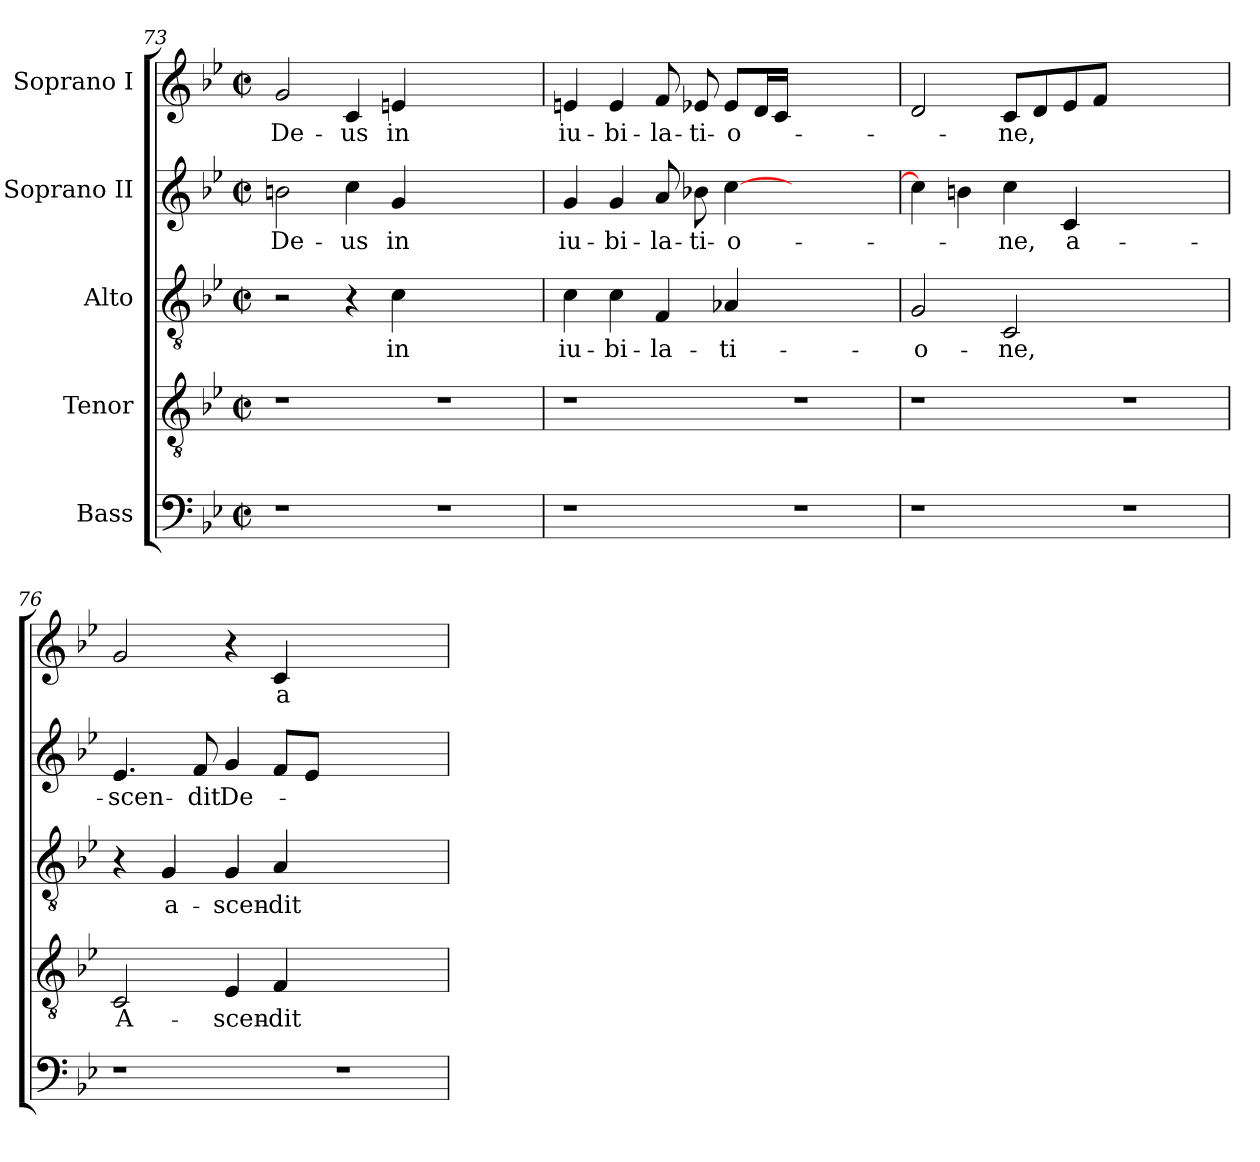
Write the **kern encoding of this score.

**kern	**kern	**text	**kern	**text	**kern	**text	**kern	**text
*part5	*part4	*part4	*part3	*part3	*part2	*part2	*part1	*part1
*staff5	*staff4	*staff4	*staff3	*staff3	*staff2	*staff2	*staff1	*staff1
*I"Bass	*I"Tenor	*	*I"Alto	*	*I"Soprano II	*	*I"Soprano I	*
*clefF4	*clefGv2	*	*clefGv2	*	*clefG2	*	*clefG2	*
*	*ITrd7c12	*	*	*	*	*	*	*
*k[b-e-]	*k[b-e-]	*	*k[b-e-]	*	*k[b-e-]	*	*k[b-e-]	*
*B-:	*B-:	*	*B-:	*	*B-:	*	*B-:	*
*M2/2	*M2/2	*	*M2/2	*	*M2/2	*	*M2/2	*
*met(c|)	*met(c|)	*	*met(c|)	*	*met(c|)	*	*met(c|)	*
=73	=73	=73	=73	=73	=73	=73	=73	=73
!	!	!	!	!	!	!LO:LY:b:color=#000000	!	!
!	!	!	!	!	!	!	!	!LO:LY:b:color=#000000
1r	1r	.	2r	.	2bni\	De-	2gi/	De-
!	!	!	!	!	!	!LO:LY:b:color=#000000	!	!
!	!	!	!	!	!	!	!	!LO:LY:b:color=#000000
.	.	.	4r	.	4cci\	us	4ci/	us
!	!	!	!	!LO:LY:b:color=#000000	!	!	!	!
!	!	!	!	!	!	!LO:LY:b:color=#000000	!	!
!	!	!	!	!	!	!	!	!LO:LY:b:color=#000000
.	.	.	4ci\	in	4gi/	in	4eni/	in
1r	1r	.	1ryy	.	1ryy	.	1ryy	.
=74	=74	=74	=74	=74	=74	=74	=74	=74
!	!	!	!	!LO:LY:b:color=#000000	!	!	!	!
!	!	!	!	!	!	!LO:LY:b:color=#000000	!	!
!	!	!	!	!	!	!	!	!LO:LY:b:color=#000000
1r	1r	.	4ci\	iu-	4gi/	iu-	4eni/	iu-
!	!	!	!	!LO:LY:b:color=#000000	!	!	!	!
!	!	!	!	!	!	!LO:LY:b:color=#000000	!	!
!	!	!	!	!	!	!	!	!LO:LY:b:color=#000000
.	.	.	4ci\	bi-	4gi/	bi-	4ei/	bi-
!	!	!	!	!LO:LY:b:color=#000000	!	!	!	!
!	!	!	!	!	!	!LO:LY:b:color=#000000	!	!
!	!	!	!	!	!	!	!	!LO:LY:b:color=#000000
.	.	.	4Fi/	la-	8ai/	la-	8fi/	la-
!	!	!	!	!	!	!LO:LY:b:color=#000000	!	!
!	!	!	!	!	!	!	!	!LO:LY:b:color=#000000
.	.	.	.	.	8b-Xi\	ti-	8e-Xi/	ti-
!	!	!	!	!LO:LY:b:color=#000000	!	!	!	!
!	!	!	!	!	!	!LO:LY:b:color=#000000	!	!
!	!	!	!	!	!	!	!	!LO:LY:b:color=#000000
.	.	.	4A-Xi/	ti-	[>4cci\	o--	8e-i/L	o--
.	.	.	.	.	.	.	16di/L	.
.	.	.	.	.	.	.	16ci/JJ	.
1r	1r	.	1ryy	.	1ryy	.	1ryy	.
=75	=75	=75	=75	=75	=75	=75	=75	=75
!	!	!	!	!LO:LY:b:color=#000000	!	!	!	!
1r	1r	.	2Gi/	o-	4cci\]	.	2di/	.
.	.	.	.	.	4bni\	.	.	.
!	!	!	!	!LO:LY:b:color=#000000	!	!	!	!
!	!	!	!	!	!	!LO:LY:b:color=#000000	!	!
!	!	!	!	!	!	!	!	!LO:LY:b:color=#000000
.	.	.	2Ci/	ne,	4cci\	-ne,	8ci/L	-ne,
.	.	.	.	.	.	.	8di/	.
!	!	!	!	!	!	!LO:LY:b:color=#000000	!	!
.	.	.	.	.	4ci/	a-	8e-i/	.
.	.	.	.	.	.	.	8fi/J	.
1r	1r	.	1ryy	.	1ryy	.	1ryy	.
=76	=76	=76	=76	=76	=76	=76	=76	=76
!	!	!LO:LY:b:color=#000000	!	!	!	!	!	!
!	!	!	!	!	!	!LO:LY:b:color=#000000	!	!
1r	2CCi/	A-	4r	.	4.e-i/	scen-	2gi/	.
!	!	!	!	!LO:LY:b:color=#000000	!	!	!	!
.	.	.	4Gi/	a-	.	.	.	.
!	!	!	!	!	!	!LO:LY:b:color=#000000	!	!
.	.	.	.	.	8fi/	dit	.	.
!	!	!LO:LY:b:color=#000000	!	!	!	!	!	!
!	!	!	!	!LO:LY:b:color=#000000	!	!	!	!
!	!	!	!	!	!	!LO:LY:b:color=#000000	!	!
.	4EE-i/	scen-	4Gi/	scen-	4gi/	De--	4r	.
!	!	!LO:LY:b:color=#000000	!	!	!	!	!	!
!	!	!	!	!LO:LY:b:color=#000000	!	!	!	!
!	!	!	!	!	!	!	!	!LO:LY:b:color=#000000
.	4FFi/	dit	4Ai/	dit	8fi/L	.	4ci/	a-
.	.	.	.	.	8e-i/J	.	.	.
1r	1ryy	.	1ryy	.	1ryy	.	1ryy	.
=	=	=	=	=	=	=	=	=
*-	*-	*-	*-	*-	*-	*-	*-	*-
